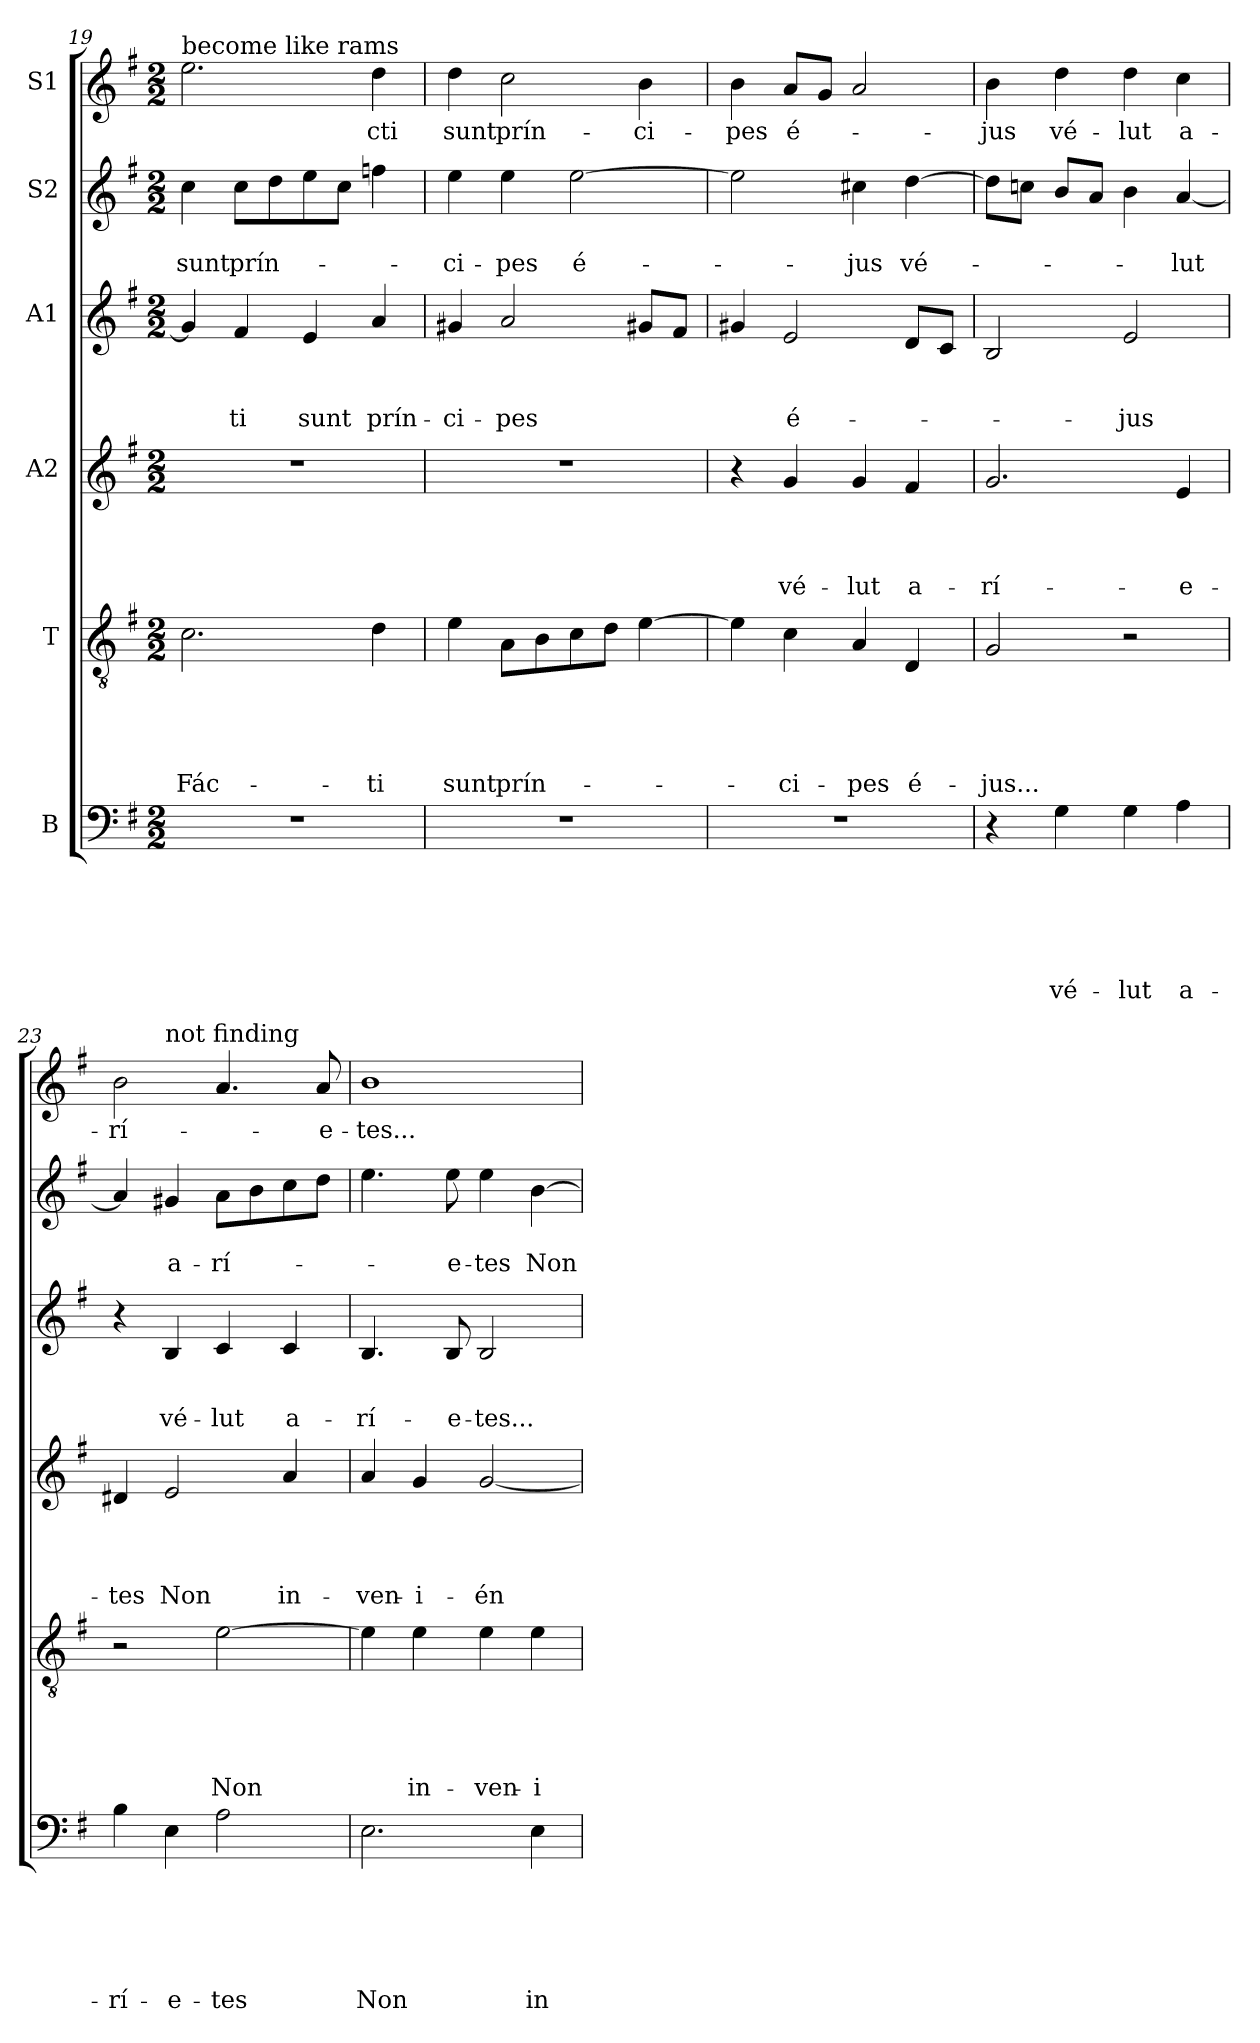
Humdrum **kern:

**kern	**text	**text	**text	**text	**text	**text	**kern	**text	**text	**text	**text	**text	**kern	**text	**text	**text	**text	**kern	**text	**text	**text	**kern	**text	**text	**kern	**text
*part6	*part6	*part6	*part6	*part6	*part6	*part6	*part5	*part5	*part5	*part5	*part5	*part5	*part4	*part4	*part4	*part4	*part4	*part3	*part3	*part3	*part3	*part2	*part2	*part2	*part1	*part1
*staff6	*staff6	*staff6	*staff6	*staff6	*staff6	*staff6	*staff5	*staff5	*staff5	*staff5	*staff5	*staff5	*staff4	*staff4	*staff4	*staff4	*staff4	*staff3	*staff3	*staff3	*staff3	*staff2	*staff2	*staff2	*staff1	*staff1
*I"B	*	*	*	*	*	*	*I"T	*	*	*	*	*	*I"A2	*	*	*	*	*I"A1	*	*	*	*I"S2	*	*	*I"S1	*
*clefF4	*	*	*	*	*	*	*clefGv2	*	*	*	*	*	*clefG2	*	*	*	*	*clefG2	*	*	*	*clefG2	*	*	*clefG2	*
*k[f#]	*	*	*	*	*	*	*k[f#]	*	*	*	*	*	*k[f#]	*	*	*	*	*k[f#]	*	*	*	*k[f#]	*	*	*k[f#]	*
*G:	*	*	*	*	*	*	*G:	*	*	*	*	*	*G:	*	*	*	*	*G:	*	*	*	*G:	*	*	*G:	*
*M2/2	*	*	*	*	*	*	*M2/2	*	*	*	*	*	*M2/2	*	*	*	*	*M2/2	*	*	*	*M2/2	*	*	*M2/2	*
=19	=19	=19	=19	=19	=19	=19	=19	=19	=19	=19	=19	=19	=19	=19	=19	=19	=19	=19	=19	=19	=19	=19	=19	=19	=19	=19
!	!	!	!	!	!	!	!	!	!	!	!	!	!	!	!	!	!	!	!	!	!	!	!	!	!LO:TX:a:t=become like rams	!
!	!	!	!	!	!	!	!	!	!	!	!	!LO:LY:b	!	!	!	!	!	!	!	!	!	!	!	!LO:LY:b	!	!
1r	.	.	.	.	.	.	2.c\	.	.	.	.	Fác-	1r	.	.	.	.	4g/]	.	.	.	4cc\	.	sunt	2.ee\	.
!	!	!	!	!	!	!	!	!	!	!	!	!	!	!	!	!	!	!	!	!	!LO:LY:b	!	!	!LO:LY:b	!	!
.	.	.	.	.	.	.	.	.	.	.	.	.	.	.	.	.	.	4f#/	.	.	-ti	8cc\L	.	prín-	.	.
.	.	.	.	.	.	.	.	.	.	.	.	.	.	.	.	.	.	.	.	.	.	8dd\	.	.	.	.
!	!	!	!	!	!	!	!	!	!	!	!	!	!	!	!	!	!	!	!	!	!LO:LY:b	!	!	!	!	!
.	.	.	.	.	.	.	.	.	.	.	.	.	.	.	.	.	.	4e/	.	.	sunt	8ee\	.	.	.	.
.	.	.	.	.	.	.	.	.	.	.	.	.	.	.	.	.	.	.	.	.	.	8cc\J	.	.	.	.
!	!	!	!	!	!	!	!	!	!	!	!	!LO:LY:b	!	!	!	!	!	!	!	!	!LO:LY:b	!	!	!	!	!LO:LY:b
.	.	.	.	.	.	.	4d\	.	.	.	.	-ti	.	.	.	.	.	4a/	.	.	prín-	4ffn\	.	.	4dd\	-cti
=20	=20	=20	=20	=20	=20	=20	=20	=20	=20	=20	=20	=20	=20	=20	=20	=20	=20	=20	=20	=20	=20	=20	=20	=20	=20	=20
!	!	!	!	!	!	!	!	!	!	!	!	!LO:LY:b	!	!	!	!	!	!	!	!	!LO:LY:b	!	!	!LO:LY:b	!	!LO:LY:b
1r	.	.	.	.	.	.	4e\	.	.	.	.	sunt	1r	.	.	.	.	4g#X/	.	.	-ci-	4ee\	.	-ci-	4dd\	sunt
!	!	!	!	!	!	!	!	!	!	!	!	!LO:LY:b	!	!	!	!	!	!	!	!	!LO:LY:b	!	!	!LO:LY:b	!	!LO:LY:b
.	.	.	.	.	.	.	8A\L	.	.	.	.	prín-	.	.	.	.	.	2a/	.	.	-pes	4ee\	.	-pes	2cc\	prín-
.	.	.	.	.	.	.	8B\	.	.	.	.	.	.	.	.	.	.	.	.	.	.	.	.	.	.	.
!	!	!	!	!	!	!	!	!	!	!	!	!	!	!	!	!	!	!	!	!	!	!	!	!LO:LY:b	!	!
.	.	.	.	.	.	.	8c\	.	.	.	.	.	.	.	.	.	.	.	.	.	.	[2ee\	.	é-	.	.
.	.	.	.	.	.	.	8d\J	.	.	.	.	.	.	.	.	.	.	.	.	.	.	.	.	.	.	.
!	!	!	!	!	!	!	!	!	!	!	!	!	!	!	!	!	!	!	!	!	!	!	!	!	!	!LO:LY:b
.	.	.	.	.	.	.	[4e\	.	.	.	.	.	.	.	.	.	.	8g#X/L	.	.	.	.	.	.	4b\	-ci-
.	.	.	.	.	.	.	.	.	.	.	.	.	.	.	.	.	.	8f#/J	.	.	.	.	.	.	.	.
=21	=21	=21	=21	=21	=21	=21	=21	=21	=21	=21	=21	=21	=21	=21	=21	=21	=21	=21	=21	=21	=21	=21	=21	=21	=21	=21
!	!	!	!	!	!	!	!	!	!	!	!	!	!	!	!	!	!	!	!	!	!	!	!	!	!	!LO:LY:b
1r	.	.	.	.	.	.	4e\]	.	.	.	.	.	4r	.	.	.	.	4g#X/	.	.	.	2ee\]	.	.	4b\	-pes
!	!	!	!	!	!	!	!	!	!	!	!	!LO:LY:b	!	!	!	!	!LO:LY:b	!	!	!	!LO:LY:b	!	!	!	!	!LO:LY:b
.	.	.	.	.	.	.	4c\	.	.	.	.	-ci-	4g/	.	.	.	vé-	2e/	.	.	é-	.	.	.	8a/L	é-
.	.	.	.	.	.	.	.	.	.	.	.	.	.	.	.	.	.	.	.	.	.	.	.	.	8g/J	.
!	!	!	!	!	!	!	!	!	!	!	!	!LO:LY:b	!	!	!	!	!LO:LY:b	!	!	!	!	!	!	!LO:LY:b	!	!
.	.	.	.	.	.	.	4A/	.	.	.	.	-pes	4g/	.	.	.	-lut	.	.	.	.	4cc#X\	.	-jus	2a/	.
!	!	!	!	!	!	!	!	!	!	!	!	!LO:LY:b	!	!	!	!	!LO:LY:b	!	!	!	!	!	!	!LO:LY:b	!	!
.	.	.	.	.	.	.	4D/	.	.	.	.	é-	4f#/	.	.	.	a-	8d/L	.	.	.	[4dd\	.	vé-	.	.
.	.	.	.	.	.	.	.	.	.	.	.	.	.	.	.	.	.	8c/J	.	.	.	.	.	.	.	.
=22	=22	=22	=22	=22	=22	=22	=22	=22	=22	=22	=22	=22	=22	=22	=22	=22	=22	=22	=22	=22	=22	=22	=22	=22	=22	=22
!	!	!	!	!	!	!	!	!	!	!	!	!LO:LY:b	!	!	!	!	!LO:LY:b	!	!	!	!	!	!	!	!	!LO:LY:b
4r	.	.	.	.	.	.	2G/	.	.	.	.	-jus...	2.g/	.	.	.	-rí-	2B/	.	.	.	8dd\L]	.	.	4b\	-jus
.	.	.	.	.	.	.	.	.	.	.	.	.	.	.	.	.	.	.	.	.	.	8ccni\J	.	.	.	.
!	!	!	!	!	!	!LO:LY:b	!	!	!	!	!	!	!	!	!	!	!	!	!	!	!	!	!	!	!	!LO:LY:b
4G\	.	.	.	.	.	vé-	.	.	.	.	.	.	.	.	.	.	.	.	.	.	.	8b/L	.	.	4dd\	vé-
.	.	.	.	.	.	.	.	.	.	.	.	.	.	.	.	.	.	.	.	.	.	8a/J	.	.	.	.
!	!	!	!	!	!	!LO:LY:b	!	!	!	!	!	!	!	!	!	!	!	!	!	!	!LO:LY:b	!	!	!	!	!LO:LY:b
4G\	.	.	.	.	.	-lut	2r	.	.	.	.	.	.	.	.	.	.	2e/	.	.	-jus	4b\	.	.	4dd\	-lut
!	!	!	!	!	!	!LO:LY:b	!	!	!	!	!	!	!	!	!	!	!LO:LY:b	!	!	!	!	!	!	!LO:LY:b	!	!LO:LY:b
4A\	.	.	.	.	.	a-	.	.	.	.	.	.	4e/	.	.	.	-e-	.	.	.	.	[4a/	.	-lut	4cc\	a-
!!LO:PB:g=z
=23	=23	=23	=23	=23	=23	=23	=23	=23	=23	=23	=23	=23	=23	=23	=23	=23	=23	=23	=23	=23	=23	=23	=23	=23	=23	=23
!	!	!	!	!	!	!LO:LY:b	!	!	!	!	!	!	!	!	!	!	!LO:LY:b	!	!	!	!	!	!	!	!	!LO:LY:b
*	*	*	*	*	*	*	*	*	*	*	*	*	*	*	*	*	*	*	*	*	*	*	*	*	*^	*
4B\	.	.	.	.	.	-rí-	2r	.	.	.	.	.	4d#X/	.	.	.	-tes	4r	.	.	.	4a/]	.	.	2b\	4ryy	-rí-
!	!	!	!	!	!	!	!	!	!	!	!	!	!	!	!	!	!	!	!	!	!	!	!	!	!	!LO:TX:a:t=not finding	!
!	!	!	!	!	!	!LO:LY:b	!	!	!	!	!	!	!	!	!	!	!LO:LY:b	!	!	!	!LO:LY:b	!	!	!LO:LY:b	!	!	!
4E\	.	.	.	.	.	-e-	.	.	.	.	.	.	2e/	.	.	.	Non	4B/	.	.	vé-	4g#X/	.	a-	.	2.ryy	.
!	!	!	!	!	!	!LO:LY:b	!	!	!	!	!	!LO:LY:b	!	!	!	!	!	!	!	!	!LO:LY:b	!	!	!LO:LY:b	!	!	!
2A\	.	.	.	.	.	-tes	[2e\	.	.	.	.	Non	.	.	.	.	.	4c/	.	.	-lut	8a\L	.	-rí-	4.a/	.	.
.	.	.	.	.	.	.	.	.	.	.	.	.	.	.	.	.	.	.	.	.	.	8b\	.	.	.	.	.
!	!	!	!	!	!	!	!	!	!	!	!	!	!	!	!	!	!LO:LY:b	!	!	!	!LO:LY:b	!	!	!	!	!	!
.	.	.	.	.	.	.	.	.	.	.	.	.	4a/	.	.	.	in-	4c/	.	.	a-	8cc\	.	.	.	.	.
!	!	!	!	!	!	!	!	!	!	!	!	!	!	!	!	!	!	!	!	!	!	!	!	!	!	!	!LO:LY:b
.	.	.	.	.	.	.	.	.	.	.	.	.	.	.	.	.	.	.	.	.	.	8dd\J	.	.	8a/	.	-e-
=24	=24	=24	=24	=24	=24	=24	=24	=24	=24	=24	=24	=24	=24	=24	=24	=24	=24	=24	=24	=24	=24	=24	=24	=24	=24	=24	=24
!	!	!	!	!	!	!	!	!	!	!	!	!	!	!	!	!	!	!	!	!	!	!	!	!	!LO:TX:a:t=pastures,	!	!
!	!	!	!	!	!	!LO:LY:b	!	!	!	!	!	!	!	!	!	!	!LO:LY:b	!	!	!	!LO:LY:b	!	!	!	!	!	!LO:LY:b
*	*	*	*	*	*	*	*	*	*	*	*	*	*	*	*	*	*	*	*	*	*	*	*	*	*v	*v	*
2.E\	.	.	.	.	.	Non	4e\]	.	.	.	.	.	4a/	.	.	.	-ven-	4.B/	.	.	-rí-	4.ee\	.	.	1b	-tes...
!	!	!	!	!	!	!	!	!	!	!	!	!LO:LY:b	!	!	!	!	!LO:LY:b	!	!	!	!	!	!	!	!	!
.	.	.	.	.	.	.	4e\	.	.	.	.	in-	4g/	.	.	.	-i-	.	.	.	.	.	.	.	.	.
!	!	!	!	!	!	!	!	!	!	!	!	!	!	!	!	!	!	!	!	!	!LO:LY:b	!	!	!LO:LY:b	!	!
.	.	.	.	.	.	.	.	.	.	.	.	.	.	.	.	.	.	8B/	.	.	-e-	8ee\	.	-e-	.	.
!	!	!	!	!	!	!	!	!	!	!	!	!LO:LY:b	!	!	!	!	!LO:LY:b	!	!	!	!LO:LY:b	!	!	!LO:LY:b	!	!
.	.	.	.	.	.	.	4e\	.	.	.	.	-ven-	[2g/	.	.	.	-én-	2B/	.	.	-tes...	4ee\	.	-tes	.	.
!	!	!	!	!	!	!LO:LY:b	!	!	!	!	!	!LO:LY:b	!	!	!	!	!	!	!	!	!	!	!	!LO:LY:b	!	!
4E\	.	.	.	.	.	in-	4e\	.	.	.	.	-i-	.	.	.	.	.	.	.	.	.	[4b\	.	Non	.	.
=	=	=	=	=	=	=	=	=	=	=	=	=	=	=	=	=	=	=	=	=	=	=	=	=	=	=
*-	*-	*-	*-	*-	*-	*-	*-	*-	*-	*-	*-	*-	*-	*-	*-	*-	*-	*-	*-	*-	*-	*-	*-	*-	*-	*-
